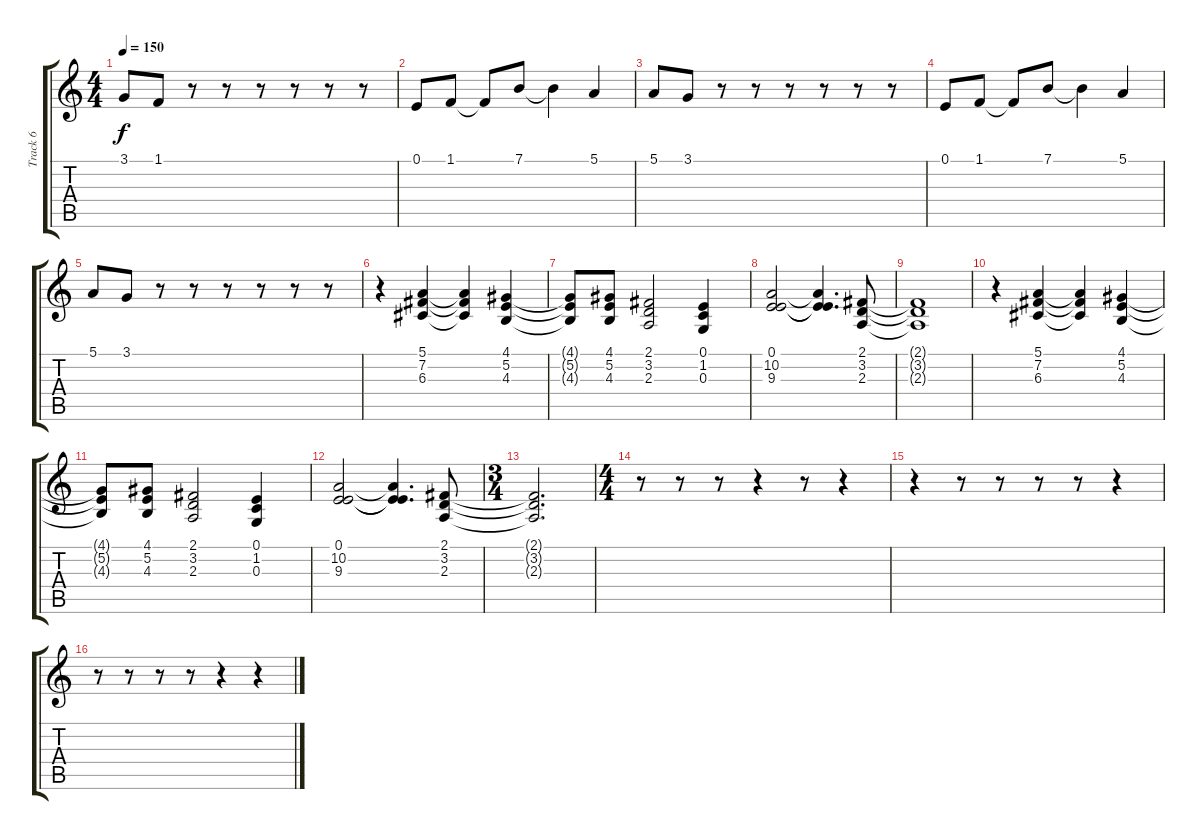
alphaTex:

\track ("Track 6" "Track 6") {instrument synthbrass1}
\staff {score tabs}
\tuning (E4 B3 G3 D3 A2 E2) {hide}
\ts (4 4)
\tempo 150
\clef g2
\ks c
3.1.8{dy f} 1.1.8 r.8 r.8 r.8 r.8 r.8 r.8 |
0.1.8 1.1.8 1.1{t}.8 7.1.8 7.1{t}.4 5.1.4 |
5.1.8 3.1.8 r.8 r.8 r.8 r.8 r.8 r.8 |
0.1.8 1.1.8 1.1{t}.8 7.1.8 7.1{t}.4 5.1.4 |
5.1.8 3.1.8 r.8 r.8 r.8 r.8 r.8 r.8 |
r.4 (5.1 7.2 6.3).4 (5.1{t} 7.2{t} 6.3{t}).4 (4.1 5.2 4.3).4 |
(4.1{t} 5.2{t} 4.3{t}).8 (4.1 5.2 4.3).8 (2.1 3.2 2.3).2 (0.1 1.2 0.3).4 |
(0.1 10.2 9.3).2 (0.1{t} 10.2{t} 9.3{t}).4{d} (2.1 3.2 2.3).8 |
(2.1{t} 3.2{t} 2.3{t}).1 |
r.4 (5.1 7.2 6.3).4 (5.1{t} 7.2{t} 6.3{t}).4 (4.1 5.2 4.3).4 |
(4.1{t} 5.2{t} 4.3{t}).8 (4.1 5.2 4.3).8 (2.1 3.2 2.3).2 (0.1 1.2 0.3).4 |
(0.1 10.2 9.3).2 (0.1{t} 10.2{t} 9.3{t}).4{d} (2.1 3.2 2.3).8 |
\ts (3 4)
(2.1{t} 3.2{t} 2.3{t}).2{d} |
\ts (4 4)
r.8 r.8 r.8 r.4 r.8 r.4 |
r.4 r.8 r.8 r.8 r.8 r.4 |
r.8 r.8 r.8 r.8 r.4 r.4
